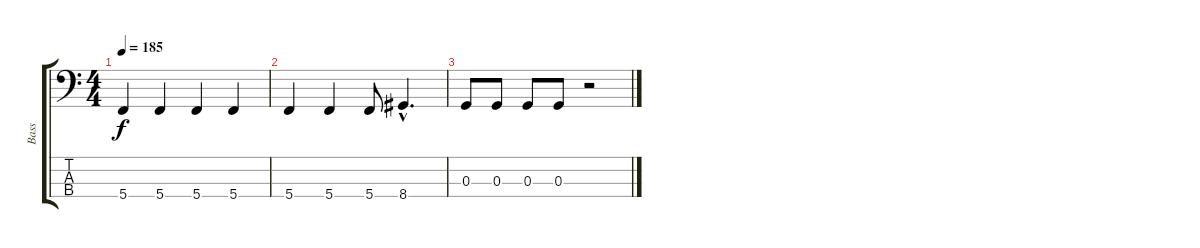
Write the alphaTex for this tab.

\track ("Bass" "Bass") {instrument slapbass1}
\staff {score tabs}
\tuning (F2 C2 G1 C1) {hide}
\ts (4 4)
\tempo 185
\clef f4
\ks c
5.4.4{dy f} 5.4.4 5.4.4 5.4.4 |
5.4.4 5.4.4 5.4.8 8.4{hac}.4{d} |
0.3.8 0.3.8 0.3.8 0.3.8 r.2
